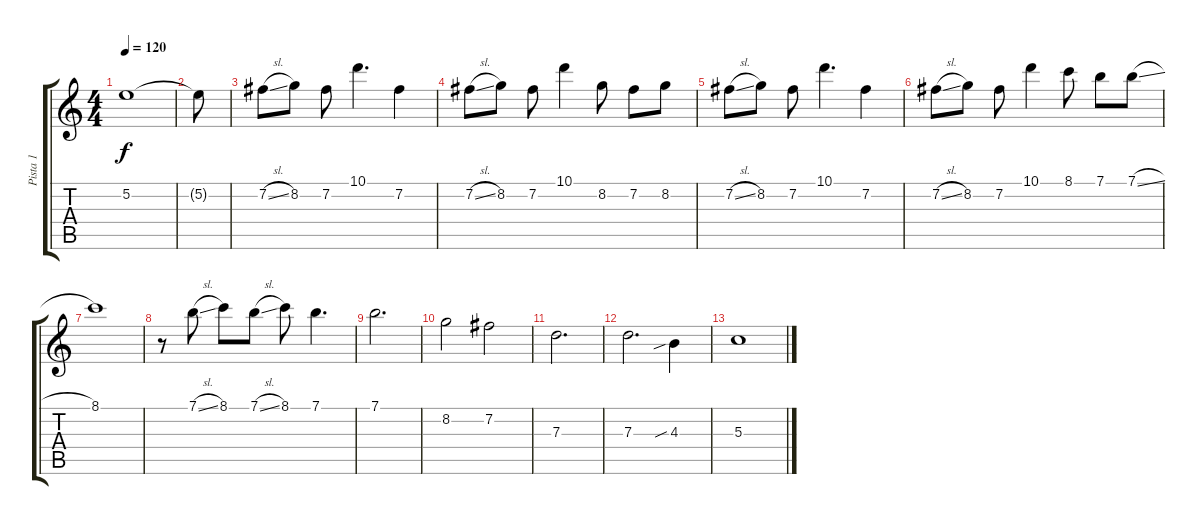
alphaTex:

\track ("Pista 1" "Pista 1") {instrument acousticguitarsteel}
\staff {score tabs}
\tuning (E4 B3 G3 D3 A2 E2) {hide}
\ts (4 4)
\tempo 120
\clef g2
\ks c
5.2.1{dy f} |
5.2{t}.8 |
7.2{sl}.8 8.2.8 7.2.8 10.1.4{d} 7.2.4 |
7.2{sl}.8 8.2.8 7.2.8 10.1.4 8.2.8 7.2.8 8.2.8 |
7.2{sl}.8 8.2.8 7.2.8 10.1.4{d} 7.2.4 |
7.2{sl}.8 8.2.8 7.2.8 10.1.4 8.1.8 7.1.8 7.1{sl}.8 |
8.1.1 |
r.8 7.1{sl}.8 8.1.8 7.1{sl}.8 8.1.8 7.1.4{d} |
7.1.2{d} |
8.2.2 7.2.2 |
7.3.2{d} |
7.3.2{d} 4.3{sib}.4 |
5.3.1
